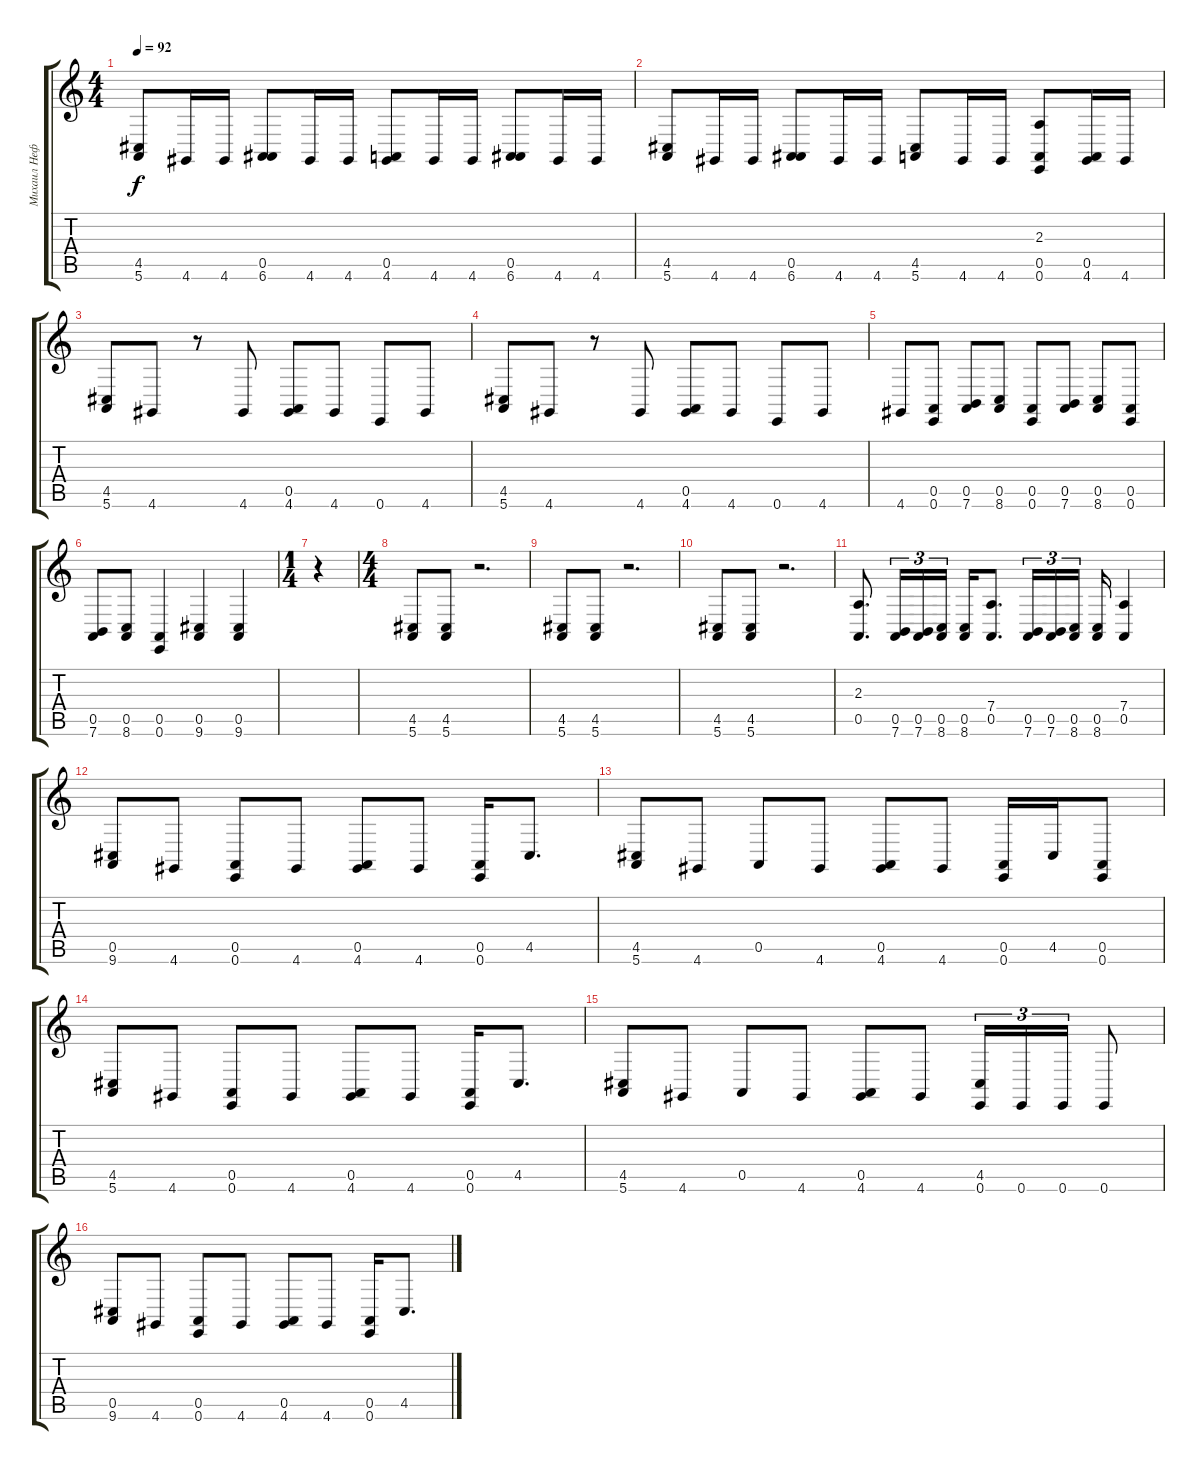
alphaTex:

\track ("Михаил Нефедов" "Михаил Неф") {instrument rockorgan}
\staff {score tabs}
\tuning (E4 B3 G3 D3 A2 E2) {hide}
\ts (4 4)
\tempo 92
\clef g2
\ks c
(4.5 5.6).8{dy f} 4.6.16 4.6.16 (0.5 6.6).8 4.6.16 4.6.16 (0.5 4.6).8 4.6.16 4.6.16 (0.5 6.6).8 4.6.16 4.6.16 |
(4.5 5.6).8 4.6.16 4.6.16 (0.5 6.6).8 4.6.16 4.6.16 (4.5 5.6).8 4.6.16 4.6.16 (2.3 0.5 0.6).8 (0.5 4.6).16 4.6.16 |
(4.5 5.6).8 4.6.8 r.8 4.6.8 (0.5 4.6).8 4.6.8 0.6.8 4.6.8 |
(4.5 5.6).8 4.6.8 r.8 4.6.8 (0.5 4.6).8 4.6.8 0.6.8 4.6.8 |
4.6.8 (0.5 0.6).8 (0.5 7.6).8 (0.5 8.6).8 (0.5 0.6).8 (0.5 7.6).8 (0.5 8.6).8 (0.5 0.6).8 |
(0.5 7.6).8 (0.5 8.6).8 (0.5 0.6).4 (0.5 9.6).4 (0.5 9.6).4 |
\ts (1 4)
r.4 |
\ts (4 4)
(4.5 5.6).8 (4.5 5.6).8 r.2{d} |
(4.5 5.6).8 (4.5 5.6).8 r.2{d} |
(4.5 5.6).8 (4.5 5.6).8 r.2{d} |
(2.3 0.5).8{d} (0.5 7.6).16{tu (3 2)} (0.5 7.6).16{tu (3 2)} (0.5 8.6).16{tu (3 2) beam splitsecondary} (0.5 8.6).16 (7.4 0.5).8{d} (0.5 7.6).16{tu (3 2)} (0.5 7.6).16{tu (3 2)} (0.5 8.6).16{tu (3 2) beam splitsecondary} (0.5 8.6).16 (7.4 0.5).4 |
(0.5 9.6).8 4.6.8 (0.5 0.6).8 4.6.8 (0.5 4.6).8 4.6.8 (0.5 0.6).16 4.5.8{d} |
(4.5 5.6).8 4.6.8 0.5.8 4.6.8 (0.5 4.6).8 4.6.8 (0.5 0.6).16 4.5.16 (0.5 0.6).8 |
(4.5 5.6).8 4.6.8 (0.5 0.6).8 4.6.8 (0.5 4.6).8 4.6.8 (0.5 0.6).16 4.5.8{d} |
(4.5 5.6).8 4.6.8 0.5.8 4.6.8 (0.5 4.6).8 4.6.8 (4.5 0.6).16{tu (3 2)} 0.6.16{tu (3 2)} 0.6.16{tu (3 2)} 0.6.8 |
(0.5 9.6).8 4.6.8 (0.5 0.6).8 4.6.8 (0.5 4.6).8 4.6.8 (0.5 0.6).16 4.5.8{d}
